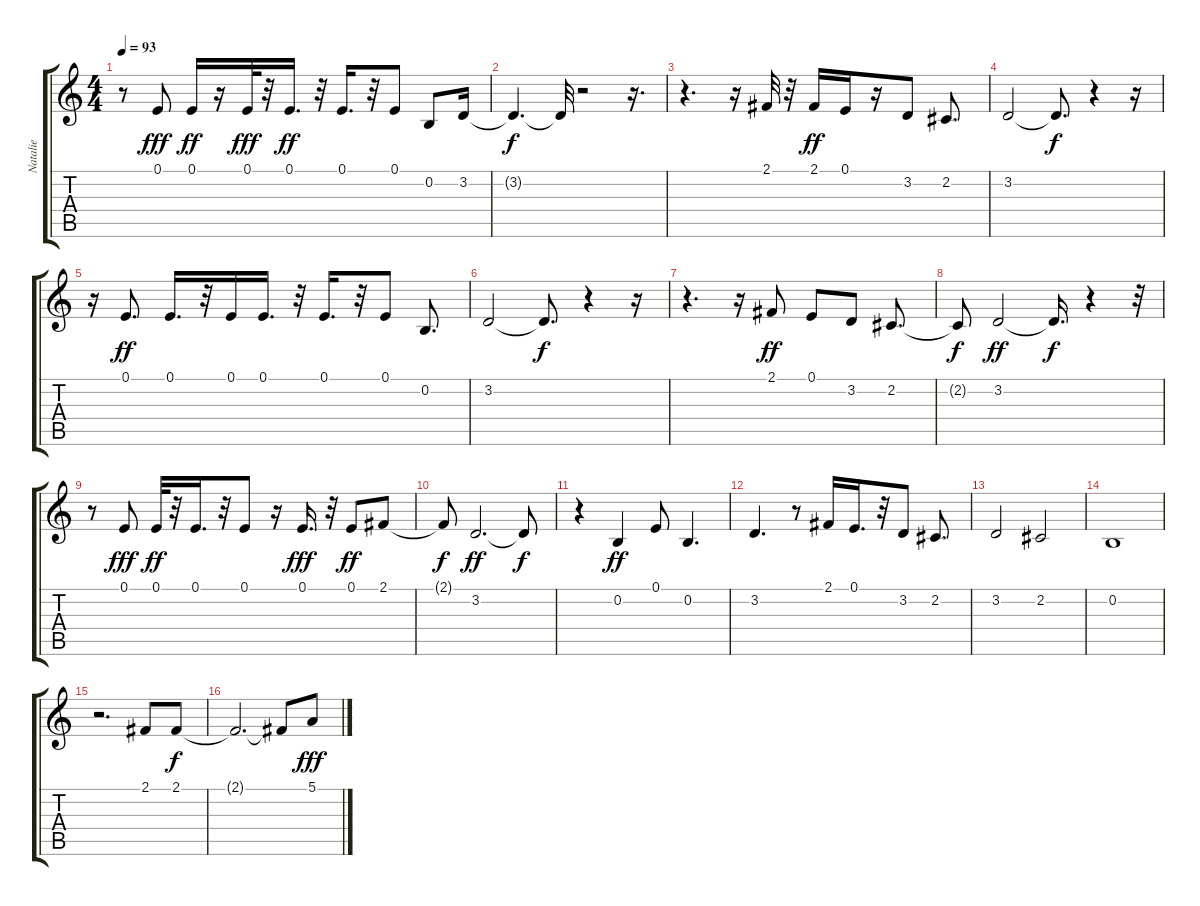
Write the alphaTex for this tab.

\track ("Natalie" "Natalie") {instrument vibraphone}
\staff {score tabs}
\tuning (E4 B3 G3 D3 A2 E2) {hide}
\ts (4 4)
\tempo 93
\clef g2
\ks c
r.8{dy f} 0.1.8{dy fff} 0.1.16{dy ff} r.16 0.1.32{dy fff} r.32 0.1.16{d dy ff} r.32 0.1.16{d} r.32 0.1.8 0.2.8 3.2.16 |
3.2{t}.4{d dy f} 3.2{t}.32 r.2 r.16{d} |
r.4{d} r.16 2.1.32 r.32 2.1.16{dy ff} 0.1.16 r.16 3.2.8 2.2.8{d} |
3.2.2 3.2{t}.8{d dy f} r.4 r.16 |
r.16 0.1.8{d dy ff} 0.1.16{d} r.32 0.1.16 0.1.16{d} r.32 0.1.16{d} r.32 0.1.8 0.2.8{d} |
3.2.2 3.2{t}.8{d dy f} r.4 r.16 |
r.4{d} r.16 2.1.8{dy ff} 0.1.8 3.2.8 2.2.8{d} |
2.2{t}.8{dy f} 3.2.2{dy ff} 3.2{t}.16{d dy f} r.4 r.32 |
r.8 0.1.8{dy fff} 0.1.32{dy ff} r.32 0.1.16{d} r.32 0.1.8 r.16 0.1.16{d dy fff} r.32 0.1.8{dy ff} 2.1.8 |
2.1{t}.8{dy f} 3.2.2{d dy ff} 3.2{t}.8{dy f} |
r.4 0.2.4{dy ff} 0.1.8 0.2.4{d} |
3.2.4{d} r.8 2.1.16 0.1.16{d} r.32 3.2.8 2.2.8{d} |
3.2.2 2.2.2 |
0.2.1 |
r.2{d} 2.1.8 2.1.8{dy f} |
2.1{t}.2{d} 2.1{t}.8 5.1.8{dy fff}
